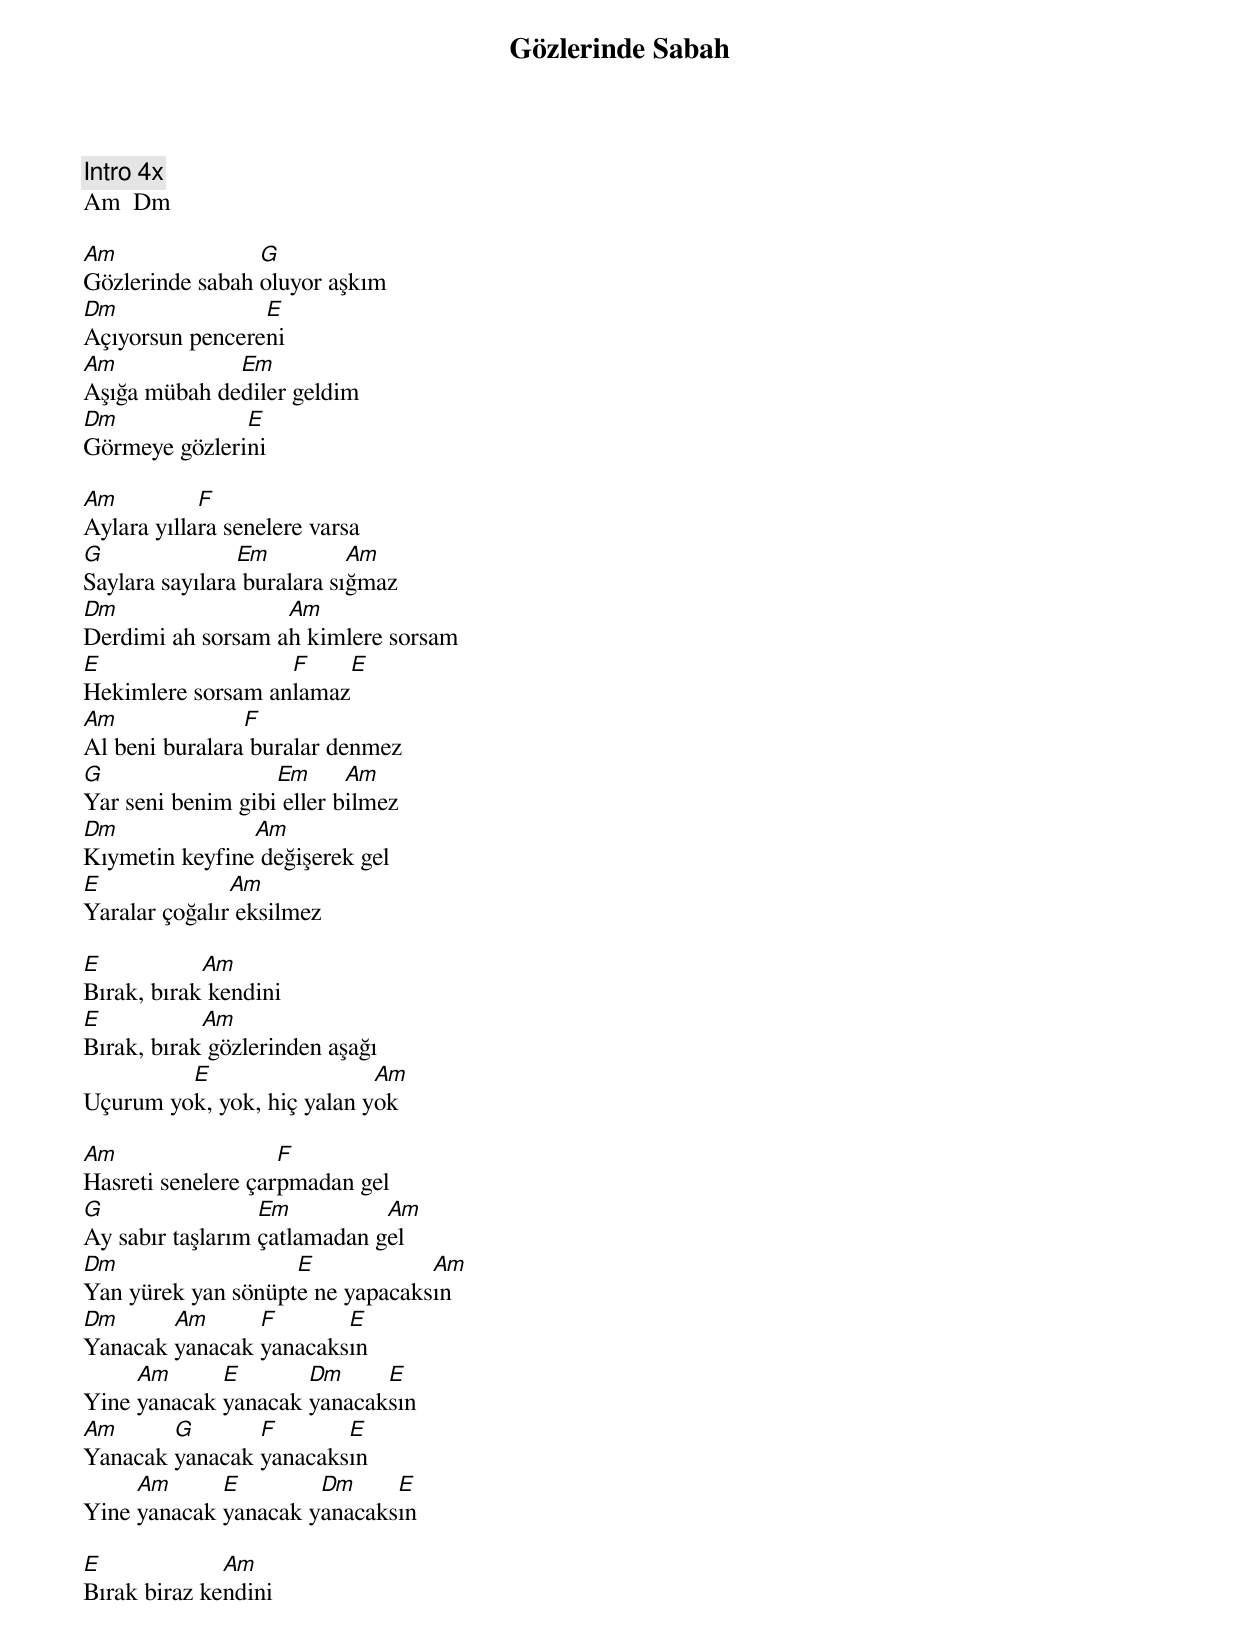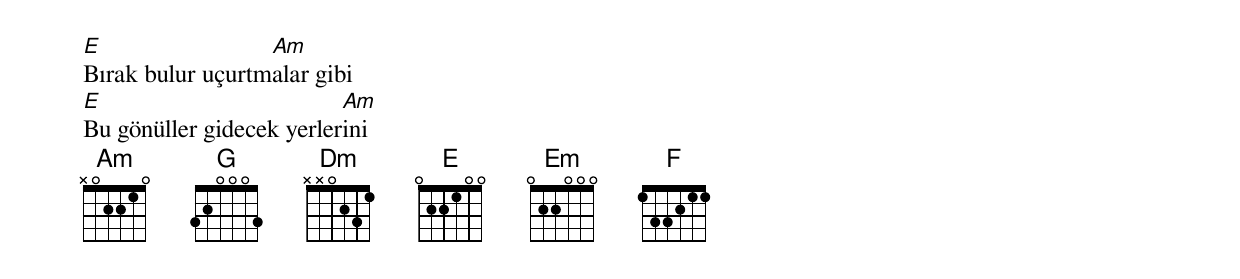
{title: Gözlerinde Sabah}
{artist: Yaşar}

Intro 4x
Am  Dm

Am               G
Gözlerinde sabah oluyor aşkım
Dm               E
Açıyorsun pencereni
Am            Em
Aşığa mübah dediler geldim
Dm             E
Görmeye gözlerini

Am          F
Aylara yıllara senelere varsa
G               Em          Am
Saylara sayılara buralara sığmaz
Dm                 Am
Derdimi ah sorsam ah kimlere sorsam
E                  F      E
Hekimlere sorsam anlamaz
Am              F
Al beni buralara buralar denmez
G                  Em      Am
Yar seni benim gibi eller bilmez
Dm              Am
Kıymetin keyfine değişerek gel
E              Am
Yaralar çoğalır eksilmez

E           Am
Bırak, bırak kendini
E           Am
Bırak, bırak gözlerinden aşağı
         E                  Am
Uçurum yok, yok, hiç yalan yok

Am                  F
Hasreti senelere çarpmadan gel
G                 Em          Am
Ay sabır taşlarım çatlamadan gel
Dm                  E            Am
Yan yürek yan sönüpte ne yapacaksın
Dm      Am      F       E
Yanacak yanacak yanacaksın
     Am      E       Dm     E
Yine yanacak yanacak yanacaksın
Am      G       F       E
Yanacak yanacak yanacaksın
     Am      E        Dm     E
Yine yanacak yanacak yanacaksın

E             Am
Bırak biraz kendini
E                 Am
Bırak bulur uçurtmalar gibi
​E                        Am
Bu gönüller gidecek yerlerini
